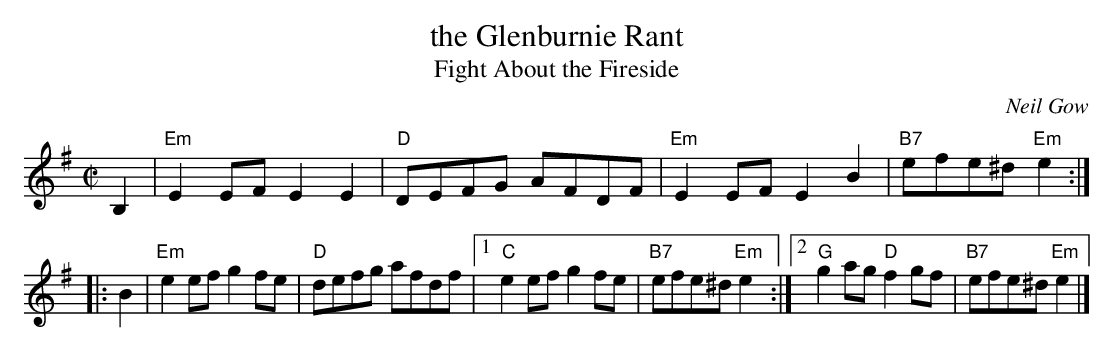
X:1
T: the Glenburnie Rant
T: Fight About the Fireside
C: Neil Gow
M: C|
L: 1/8
K: Em
  B,2 | "Em"E2EF E2E2 | "D"DEFG AFDF | "Em"E2EF    E2B2 | "B7"efe^d "Em"e2 :|
|: B2 | "Em"e2ef g2fe | "D"defg afdf |1 "C"e2ef    g2fe | "B7"efe^d "Em"e2 \
                                     :|2 "G"g2ag "D"f2gf | "B7"efe^d "Em"e2 |]
